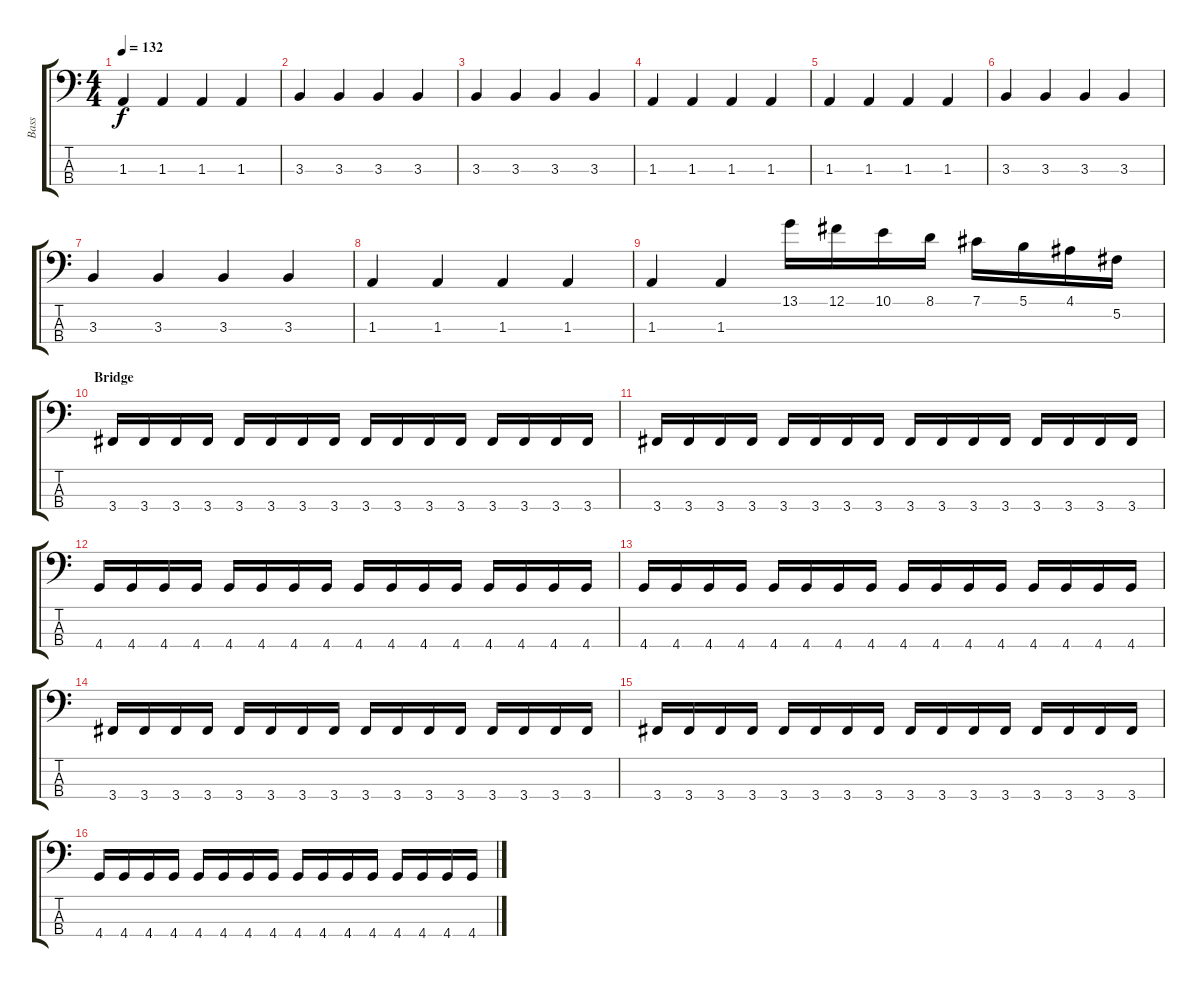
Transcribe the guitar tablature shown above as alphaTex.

\track ("Bass" "Bass") {instrument electricbasspick}
\staff {score tabs}
\tuning (Gb2 Db2 Ab1 Eb1) {hide}
\ts (4 4)
\tempo 132
\clef f4
\ks c
1.3.4{dy f} 1.3.4 1.3.4 1.3.4 |
3.3.4 3.3.4 3.3.4 3.3.4 |
3.3.4 3.3.4 3.3.4 3.3.4 |
1.3.4 1.3.4 1.3.4 1.3.4 |
1.3.4 1.3.4 1.3.4 1.3.4 |
3.3.4 3.3.4 3.3.4 3.3.4 |
3.3.4 3.3.4 3.3.4 3.3.4 |
1.3.4 1.3.4 1.3.4 1.3.4 |
1.3.4 1.3.4 13.1.16 12.1.16 10.1.16 8.1.16 7.1.16 5.1.16 4.1.16 5.2.16 |
\section ("" "Bridge")
3.4.16 3.4.16 3.4.16 3.4.16 3.4.16 3.4.16 3.4.16 3.4.16 3.4.16 3.4.16 3.4.16 3.4.16 3.4.16 3.4.16 3.4.16 3.4.16 |
3.4.16 3.4.16 3.4.16 3.4.16 3.4.16 3.4.16 3.4.16 3.4.16 3.4.16 3.4.16 3.4.16 3.4.16 3.4.16 3.4.16 3.4.16 3.4.16 |
4.4.16 4.4.16 4.4.16 4.4.16 4.4.16 4.4.16 4.4.16 4.4.16 4.4.16 4.4.16 4.4.16 4.4.16 4.4.16 4.4.16 4.4.16 4.4.16 |
4.4.16 4.4.16 4.4.16 4.4.16 4.4.16 4.4.16 4.4.16 4.4.16 4.4.16 4.4.16 4.4.16 4.4.16 4.4.16 4.4.16 4.4.16 4.4.16 |
3.4.16 3.4.16 3.4.16 3.4.16 3.4.16 3.4.16 3.4.16 3.4.16 3.4.16 3.4.16 3.4.16 3.4.16 3.4.16 3.4.16 3.4.16 3.4.16 |
3.4.16 3.4.16 3.4.16 3.4.16 3.4.16 3.4.16 3.4.16 3.4.16 3.4.16 3.4.16 3.4.16 3.4.16 3.4.16 3.4.16 3.4.16 3.4.16 |
4.4.16 4.4.16 4.4.16 4.4.16 4.4.16 4.4.16 4.4.16 4.4.16 4.4.16 4.4.16 4.4.16 4.4.16 4.4.16 4.4.16 4.4.16 4.4.16
